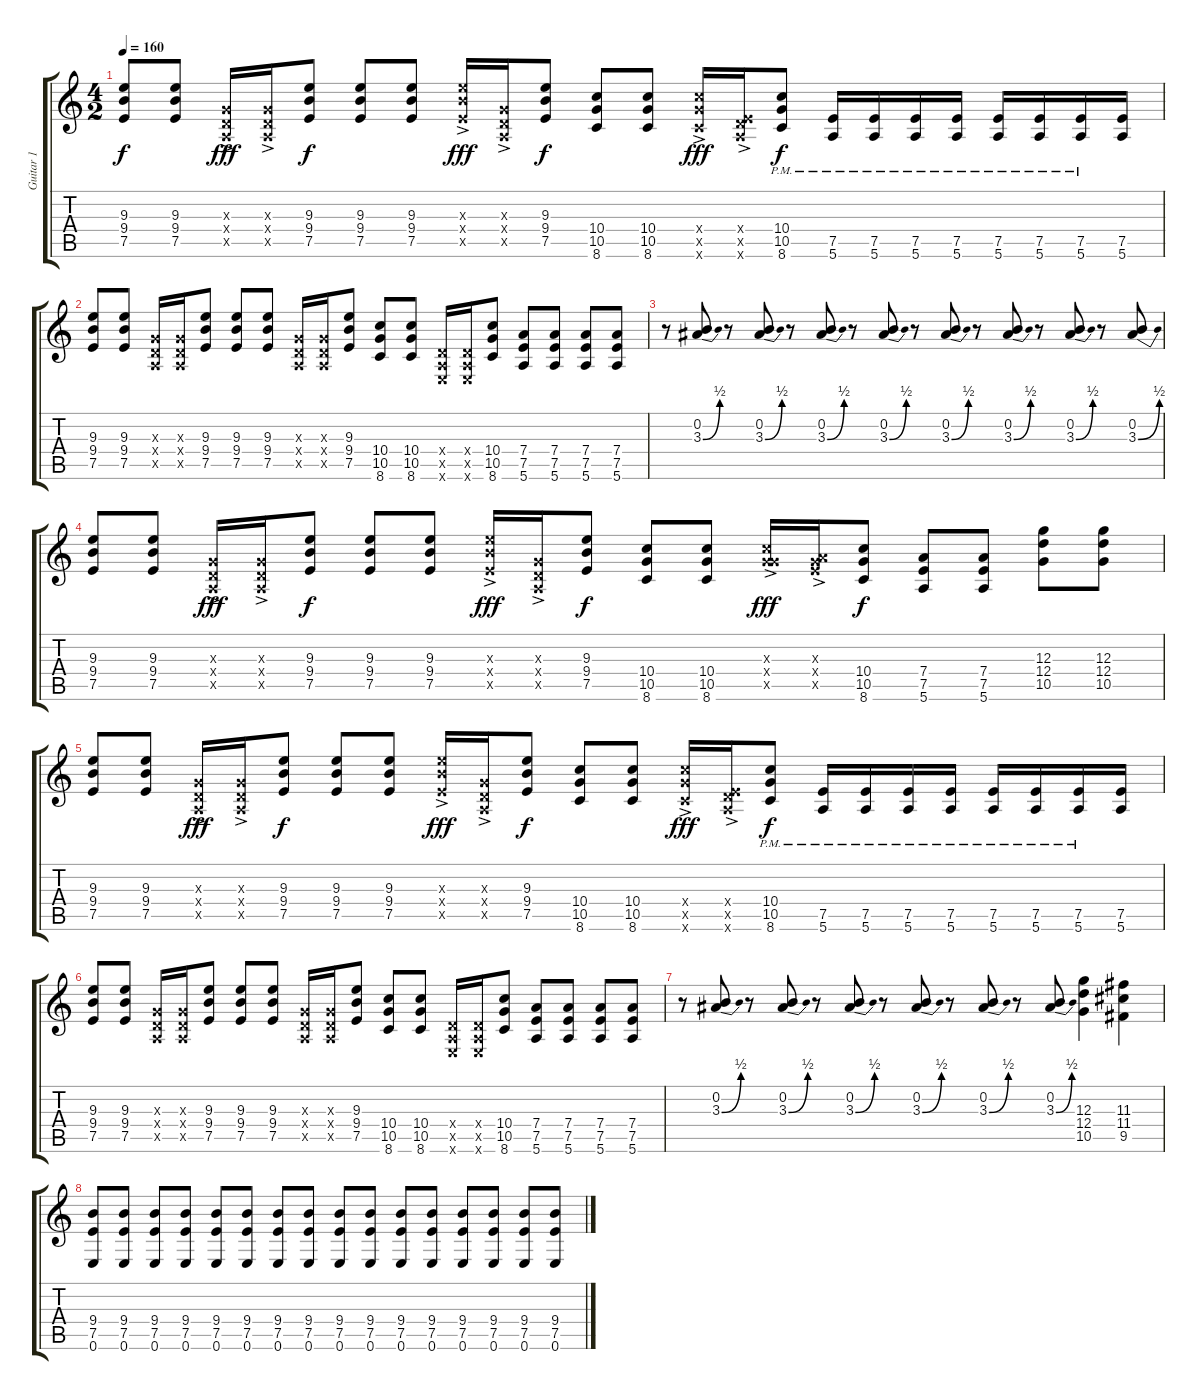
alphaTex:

\track ("Guitar 1" "Guitar 1") {instrument distortionguitar}
\staff {score tabs}
\tuning (E4 B3 G3 D3 A2 E2) {hide}
\ts (4 2)
\tempo 160
\clef g2
\ks c
(9.3 9.4 7.5).8{dy f} (9.3 9.4 7.5).8 (0.3{ac x} 0.4{ac x} 0.5{ac x}).16{dy fff} (0.3{ac x} 0.4{ac x} 0.5{ac x}).16 (9.3 9.4 7.5).8{dy f} (9.3 9.4 7.5).8 (9.3 9.4 7.5).8 (9.3{ac x} 9.4{ac x} 7.5{ac x}).16{dy fff} (0.3{ac x} 0.4{ac x} 0.5{ac x}).16 (9.3 9.4 7.5).8{dy f} (10.4 10.5 8.6).8 (10.4 10.5 8.6).8 (10.4{ac x} 10.5{ac x} 8.6{ac x}).16{dy fff} (0.4{ac x} 7.5{ac x} 5.6{ac x}).16 (10.4 10.5{pm} 8.6{pm}).8{dy f} (7.5{pm} 5.6{pm}).16 (7.5{pm} 5.6{pm}).16 (7.5{pm} 5.6{pm}).16 (7.5{pm} 5.6{pm}).16 (7.5{pm} 5.6{pm}).16 (7.5{pm} 5.6{pm}).16 (7.5{pm} 5.6{pm}).16 (7.5 5.6).16 |
(9.3 9.4 7.5).8 (9.3 9.4 7.5).8 (0.3{x} 0.4{x} 0.5{x}).16 (0.3{x} 0.4{x} 0.5{x}).16 (9.3 9.4 7.5).8 (9.3 9.4 7.5).8 (9.3 9.4 7.5).8 (0.3{x} 0.4{x} 0.5{x}).16 (0.3{x} 0.4{x} 0.5{x}).16 (9.3 9.4 7.5).8 (10.4 10.5 8.6).8 (10.4 10.5 8.6).8 (0.4{x} 0.5{x} 0.6{x}).16 (0.4{x} 0.5{x} 0.6{x}).16 (10.4 10.5 8.6).8 (7.4 7.5 5.6).8 (7.4 7.5 5.6).8 (7.4 7.5 5.6).8 (7.4 7.5 5.6).8 |
r.8 (0.2 3.3{be (bend 0 0 60 2)}).8 r.8 (0.2 3.3{be (bend 0 0 60 2)}).8 r.8 (0.2 3.3{be (bend 0 0 60 2)}).8 r.8 (0.2 3.3{be (bend 0 0 60 2)}).8 r.8 (0.2 3.3{be (bend 0 0 60 2)}).8 r.8 (0.2 3.3{be (bend 0 0 60 2)}).8 r.8 (0.2 3.3{be (bend 0 0 60 2)}).8 r.8 (0.2 3.3{be (bend 0 0 60 2)}).8 |
(9.3 9.4 7.5).8 (9.3 9.4 7.5).8 (0.3{ac x} 0.4{ac x} 0.5{ac x}).16{dy fff} (0.3{ac x} 0.4{ac x} 0.5{ac x}).16 (9.3 9.4 7.5).8{dy f} (9.3 9.4 7.5).8 (9.3 9.4 7.5).8 (9.3{ac x} 9.4{ac x} 7.5{ac x}).16{dy fff} (0.3{ac x} 0.4{ac x} 0.5{ac x}).16 (9.3 9.4 7.5).8{dy f} (10.4 10.5 8.6).8 (10.4 10.5 8.6).8 (0.3{ac x} 10.4{ac x} 10.5{ac x}).16{dy fff} (0.3{ac x} 7.4{ac x} 7.5{ac x}).16 (10.4 10.5 8.6).8{dy f} (7.4 7.5 5.6).8 (7.4 7.5 5.6).8 (12.3 12.4 10.5).8 (12.3 12.4 10.5).8 |
(9.3 9.4 7.5).8 (9.3 9.4 7.5).8 (0.3{ac x} 0.4{ac x} 0.5{ac x}).16{dy fff} (0.3{ac x} 0.4{ac x} 0.5{ac x}).16 (9.3 9.4 7.5).8{dy f} (9.3 9.4 7.5).8 (9.3 9.4 7.5).8 (9.3{ac x} 9.4{ac x} 7.5{ac x}).16{dy fff} (0.3{ac x} 0.4{ac x} 0.5{ac x}).16 (9.3 9.4 7.5).8{dy f} (10.4 10.5 8.6).8 (10.4 10.5 8.6).8 (10.4{ac x} 10.5{ac x} 8.6{ac x}).16{dy fff} (0.4{ac x} 7.5{ac x} 5.6{ac x}).16 (10.4 10.5{pm} 8.6{pm}).8{dy f} (7.5{pm} 5.6{pm}).16 (7.5{pm} 5.6{pm}).16 (7.5{pm} 5.6{pm}).16 (7.5{pm} 5.6{pm}).16 (7.5{pm} 5.6{pm}).16 (7.5{pm} 5.6{pm}).16 (7.5{pm} 5.6{pm}).16 (7.5 5.6).16 |
(9.3 9.4 7.5).8 (9.3 9.4 7.5).8 (0.3{x} 0.4{x} 0.5{x}).16 (0.3{x} 0.4{x} 0.5{x}).16 (9.3 9.4 7.5).8 (9.3 9.4 7.5).8 (9.3 9.4 7.5).8 (0.3{x} 0.4{x} 0.5{x}).16 (0.3{x} 0.4{x} 0.5{x}).16 (9.3 9.4 7.5).8 (10.4 10.5 8.6).8 (10.4 10.5 8.6).8 (0.4{x} 0.5{x} 0.6{x}).16 (0.4{x} 0.5{x} 0.6{x}).16 (10.4 10.5 8.6).8 (7.4 7.5 5.6).8 (7.4 7.5 5.6).8 (7.4 7.5 5.6).8 (7.4 7.5 5.6).8 |
r.8 (0.2 3.3{be (bend 0 0 60 2)}).8 r.8 (0.2 3.3{be (bend 0 0 60 2)}).8 r.8 (0.2 3.3{be (bend 0 0 60 2)}).8 r.8 (0.2 3.3{be (bend 0 0 60 2)}).8 r.8 (0.2 3.3{be (bend 0 0 60 2)}).8 r.8 (0.2 3.3{be (bend 0 0 60 2)}).8 (12.3 12.4 10.5).4 (11.3 11.4 9.5).4 |
(9.4 7.5 0.6).8 (9.4 7.5 0.6).8 (9.4 7.5 0.6).8 (9.4 7.5 0.6).8 (9.4 7.5 0.6).8 (9.4 7.5 0.6).8 (9.4 7.5 0.6).8 (9.4 7.5 0.6).8 (9.4 7.5 0.6).8 (9.4 7.5 0.6).8 (9.4 7.5 0.6).8 (9.4 7.5 0.6).8 (9.4 7.5 0.6).8 (9.4 7.5 0.6).8 (9.4 7.5 0.6).8 (9.4 7.5 0.6).8
